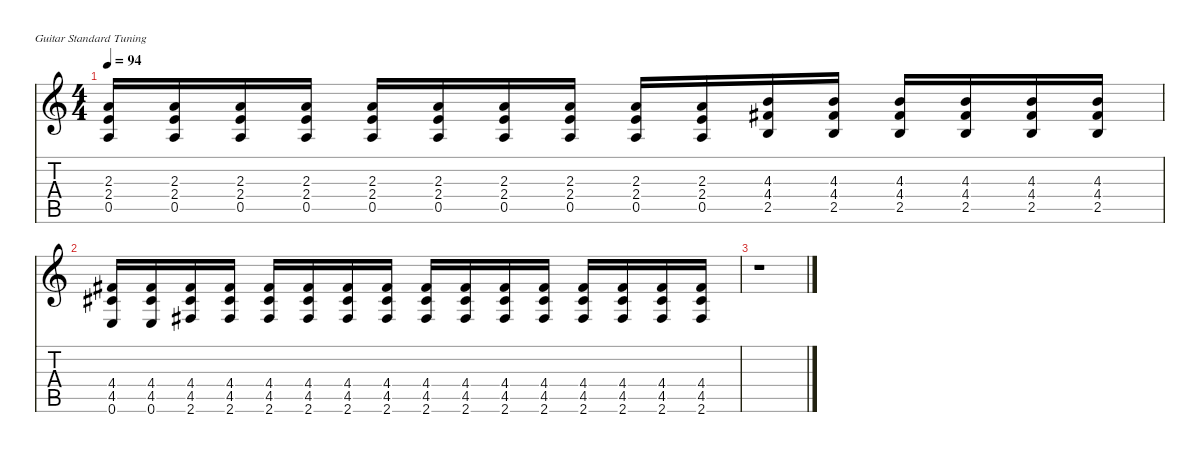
\defaultSystemsLayout 4
\hideDynamics
\bracketExtendMode nobrackets
\singleTrackTrackNamePolicy hidden
\multiTrackTrackNamePolicy hidden
\otherSystemsTrackNameOrientation horizontal
\track ("guitar 1" "dist.guit.") {instrument distortionguitar}
\staff {score tabs}
\tuning (E4 B3 G3 D3 A2 E2)
\ts (4 4)
\tempo 94
\clef g2
\ks c
(2.3 2.4 0.5).16{dy f beam Up} (2.3 2.4 0.5).16{dy mp beam Up} (2.3 2.4 0.5).16{dy mf beam Up} (2.3 2.4 0.5).16{dy mp beam Up} (2.3 2.4 0.5).16{dy mf beam Up} (2.3 2.4 0.5).16{dy mp beam Up} (2.3 2.4 0.5).16{dy mf beam Up} (2.3 2.4 0.5).16{dy mp beam Up} (2.3 2.4 0.5).16{dy mf beam Up} (2.3 2.4 0.5).16{dy mp beam Up} (4.3 4.4{acc #} 2.5).16{dy f beam Up} (4.3 4.4{acc #} 2.5).16{beam Up} (4.3 4.4{acc #} 2.5).16{beam Up} (4.3 4.4{acc #} 2.5).16{beam Up} (4.3 4.4{acc #} 2.5).16{beam Up} (4.3 4.4{acc #} 2.5).16{beam Up} |
(4.4{acc #} 4.5{acc #} 0.6).16{beam Up} (4.4{acc #} 4.5{acc #} 0.6).16{dy mp beam Up} (4.4{acc #} 4.5{acc #} 2.6{acc #}).16{dy mf beam Up} (4.4{acc #} 4.5{acc #} 2.6{acc #}).16{dy mp beam Up} (4.4{acc #} 4.5{acc #} 2.6{acc #}).16{dy mf beam Up} (4.4{acc #} 4.5{acc #} 2.6{acc #}).16{dy mp beam Up} (4.4{acc #} 4.5{acc #} 2.6{acc #}).16{dy mf beam Up} (4.4{acc #} 4.5{acc #} 2.6{acc #}).16{dy mp beam Up} (4.4{acc #} 4.5{acc #} 2.6{acc #}).16{dy mf beam Up} (4.4{acc #} 4.5{acc #} 2.6{acc #}).16{dy mp beam Up} (4.4{acc #} 4.5{acc #} 2.6{acc #}).16{dy f beam Up} (4.4{acc #} 4.5{acc #} 2.6{acc #}).16{dy mp beam Up} (4.4{acc #} 4.5{acc #} 2.6{acc #}).16{dy mf beam Up} (4.4{acc #} 4.5{acc #} 2.6{acc #}).16{dy mp beam Up} (4.4{acc #} 4.5{acc #} 2.6{acc #}).16{dy mf beam Up} (4.4{acc #} 4.5{acc #} 2.6{acc #}).16{beam Up} |
r.1{beam Down}
